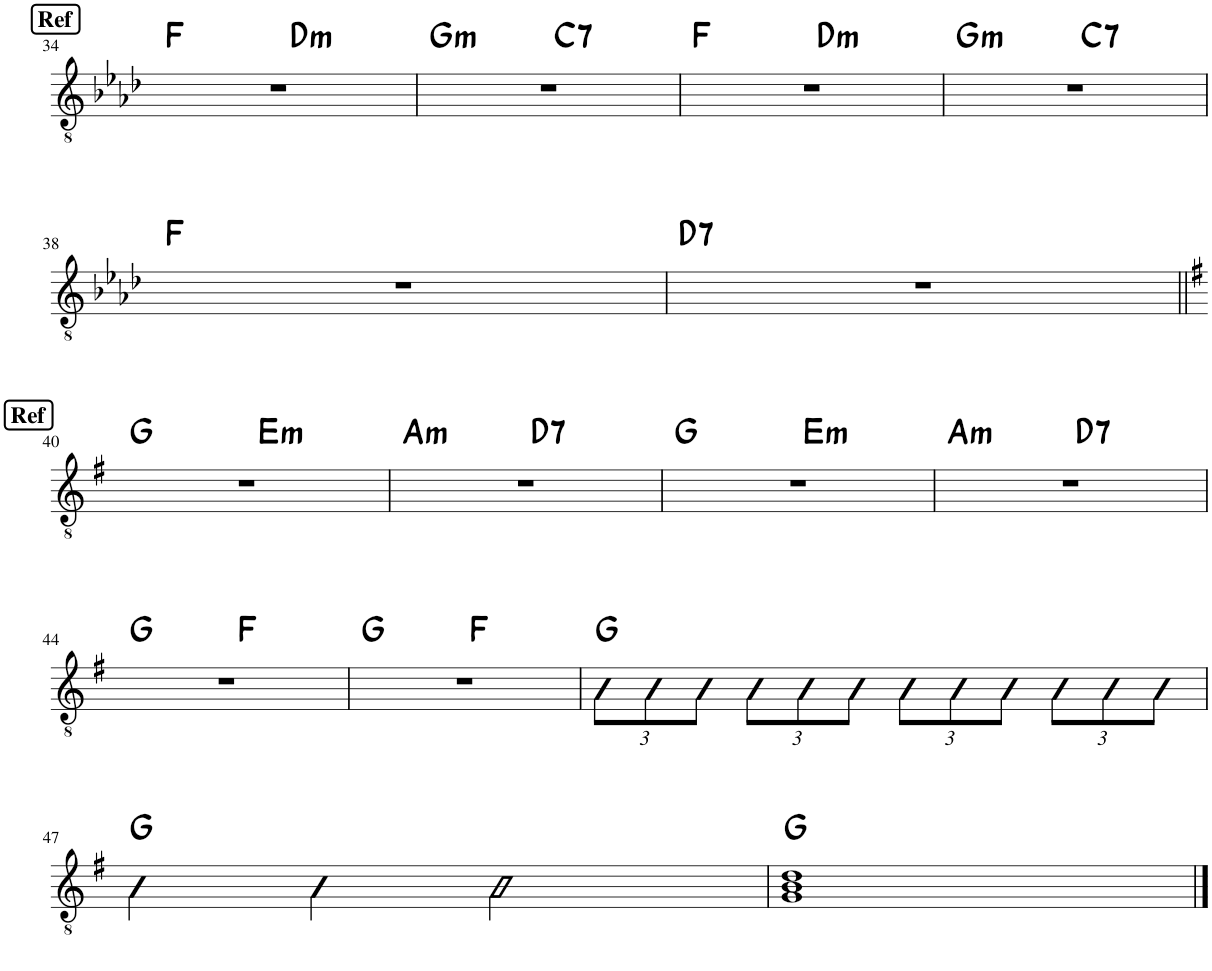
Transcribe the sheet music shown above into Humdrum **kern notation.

**kern	**harte
*part1	*part1
*staff1	*
*I"Classical Guitar	*
*I'Guit.	*
!!LO:PB:g=z
*clefGv2	*
*k[b-e-a-d-]	*
*M4/4	*
!!LO:REH:place=s1:a:B:cj:fs=11:t=Ref
=34	=34
*^	*
1r	2ryy	F:maj
!	!	!LO:H:kt=m
.	2ryy	D:min
=35	=35	=35
!	!	!LO:H:kt=m
1r	2ryy	G:min
!	!	!LO:H:kt=7
.	2ryy	C:7
=36	=36	=36
1r	2ryy	F:maj
!	!	!LO:H:kt=m
.	2ryy	D:min
=37	=37	=37
!	!	!LO:H:kt=m
1r	2ryy	G:min
!	!	!LO:H:kt=7
.	2ryy	C:7
*v	*v	*
!!LO:LB:g=z
=38	=38
1r	F:maj
=39	=39
!	!LO:H:kt=7
1r	D:7
!!LO:LB:g=z
!!LO:REH:place=s1:a:B:cj:fs=11:t=Ref
=40||	=40||
*k[f#]	*
*^	*
1r	2ryy	G:maj
!	!	!LO:H:kt=m
.	2ryy	E:min
=41	=41	=41
!	!	!LO:H:kt=m
1r	2ryy	A:min
!	!	!LO:H:kt=7
.	2ryy	D:7
=42	=42	=42
1r	2ryy	G:maj
!	!	!LO:H:kt=m
.	2ryy	E:min
=43	=43	=43
!	!	!LO:H:kt=m
1r	2ryy	A:min
!	!	!LO:H:kt=7
.	2ryy	D:7
!!LO:LB:g=z	!!
=44	=44	=44
1r	2ryy	G:maj
.	2ryy	F:maj
=45	=45	=45
1r	2ryy	G:maj
.	2ryy	F:maj
*v	*v	*
=46	=46
*Xbrackettup	*
12C\L	G:maj
12C\	.
12C\J	.
12C\L	.
12C\	.
12C\J	.
12C\L	.
12C\	.
12C\J	.
12C\L	.
12C\	.
12C\J	.
!!LO:LB:g=z
=47	=47
4C\	G:maj
4B\	.
2B\	.
=48	=48
1G 1B 1d	G:maj
==	==
*-	*-
